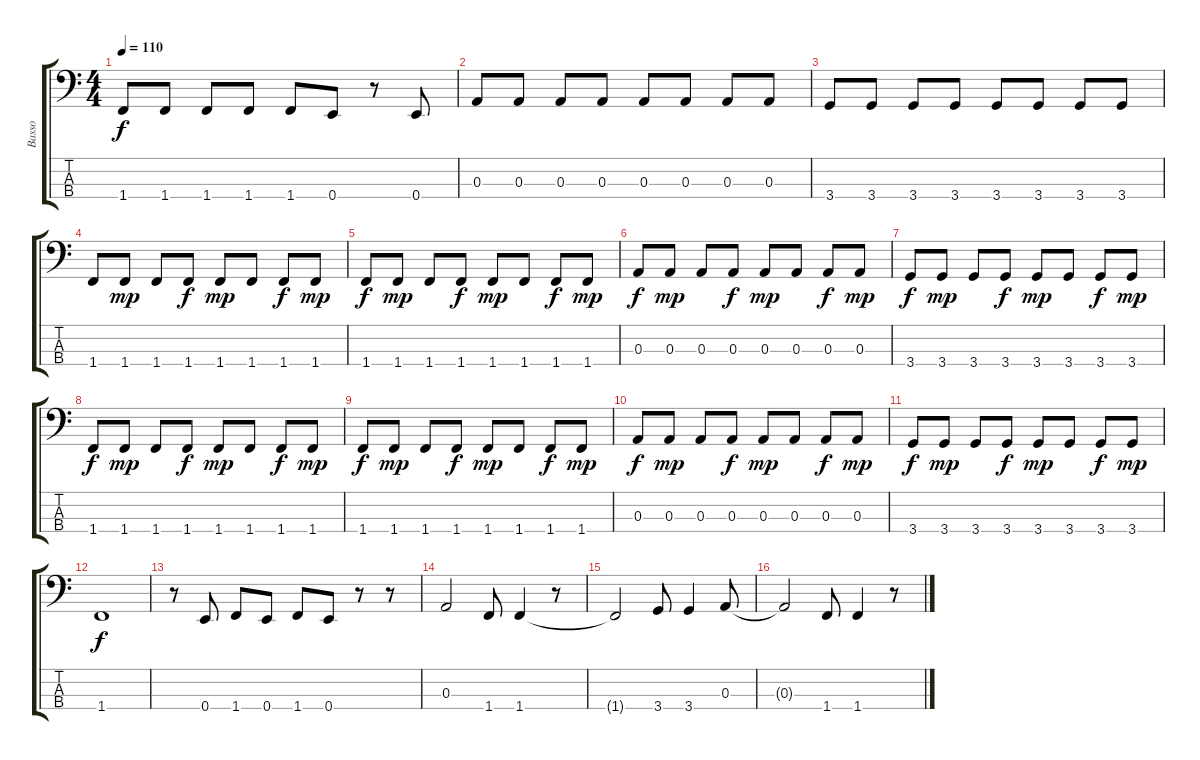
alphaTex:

\track ("Basso" "Basso") {instrument electricbasspick}
\staff {score tabs}
\tuning (G2 D2 A1 E1) {hide}
\ts (4 4)
\tempo 110
\clef f4
\ks c
1.4.8{dy f} 1.4.8 1.4.8 1.4.8 1.4.8 0.4.8 r.8 0.4.8 |
0.3.8 0.3.8 0.3.8 0.3.8 0.3.8 0.3.8 0.3.8 0.3.8 |
3.4.8 3.4.8 3.4.8 3.4.8 3.4.8 3.4.8 3.4.8 3.4.8 |
1.4.8 1.4.8{dy mp} 1.4.8 1.4.8{dy f} 1.4.8{dy mp} 1.4.8 1.4.8{dy f} 1.4.8{dy mp} |
1.4.8{dy f} 1.4.8{dy mp} 1.4.8 1.4.8{dy f} 1.4.8{dy mp} 1.4.8 1.4.8{dy f} 1.4.8{dy mp} |
0.3.8{dy f} 0.3.8{dy mp} 0.3.8 0.3.8{dy f} 0.3.8{dy mp} 0.3.8 0.3.8{dy f} 0.3.8{dy mp} |
3.4.8{dy f} 3.4.8{dy mp} 3.4.8 3.4.8{dy f} 3.4.8{dy mp} 3.4.8 3.4.8{dy f} 3.4.8{dy mp} |
1.4.8{dy f} 1.4.8{dy mp} 1.4.8 1.4.8{dy f} 1.4.8{dy mp} 1.4.8 1.4.8{dy f} 1.4.8{dy mp} |
1.4.8{dy f} 1.4.8{dy mp} 1.4.8 1.4.8{dy f} 1.4.8{dy mp} 1.4.8 1.4.8{dy f} 1.4.8{dy mp} |
0.3.8{dy f} 0.3.8{dy mp} 0.3.8 0.3.8{dy f} 0.3.8{dy mp} 0.3.8 0.3.8{dy f} 0.3.8{dy mp} |
3.4.8{dy f} 3.4.8{dy mp} 3.4.8 3.4.8{dy f} 3.4.8{dy mp} 3.4.8 3.4.8{dy f} 3.4.8{dy mp} |
1.4.1{dy f} |
r.8 0.4.8 1.4.8 0.4.8 1.4.8 0.4.8 r.8 r.8 |
0.3.2 1.4.8 1.4.4 r.8 |
1.4{t}.2 3.4.8 3.4.4 0.3.8 |
0.3{t}.2 1.4.8 1.4.4 r.8
